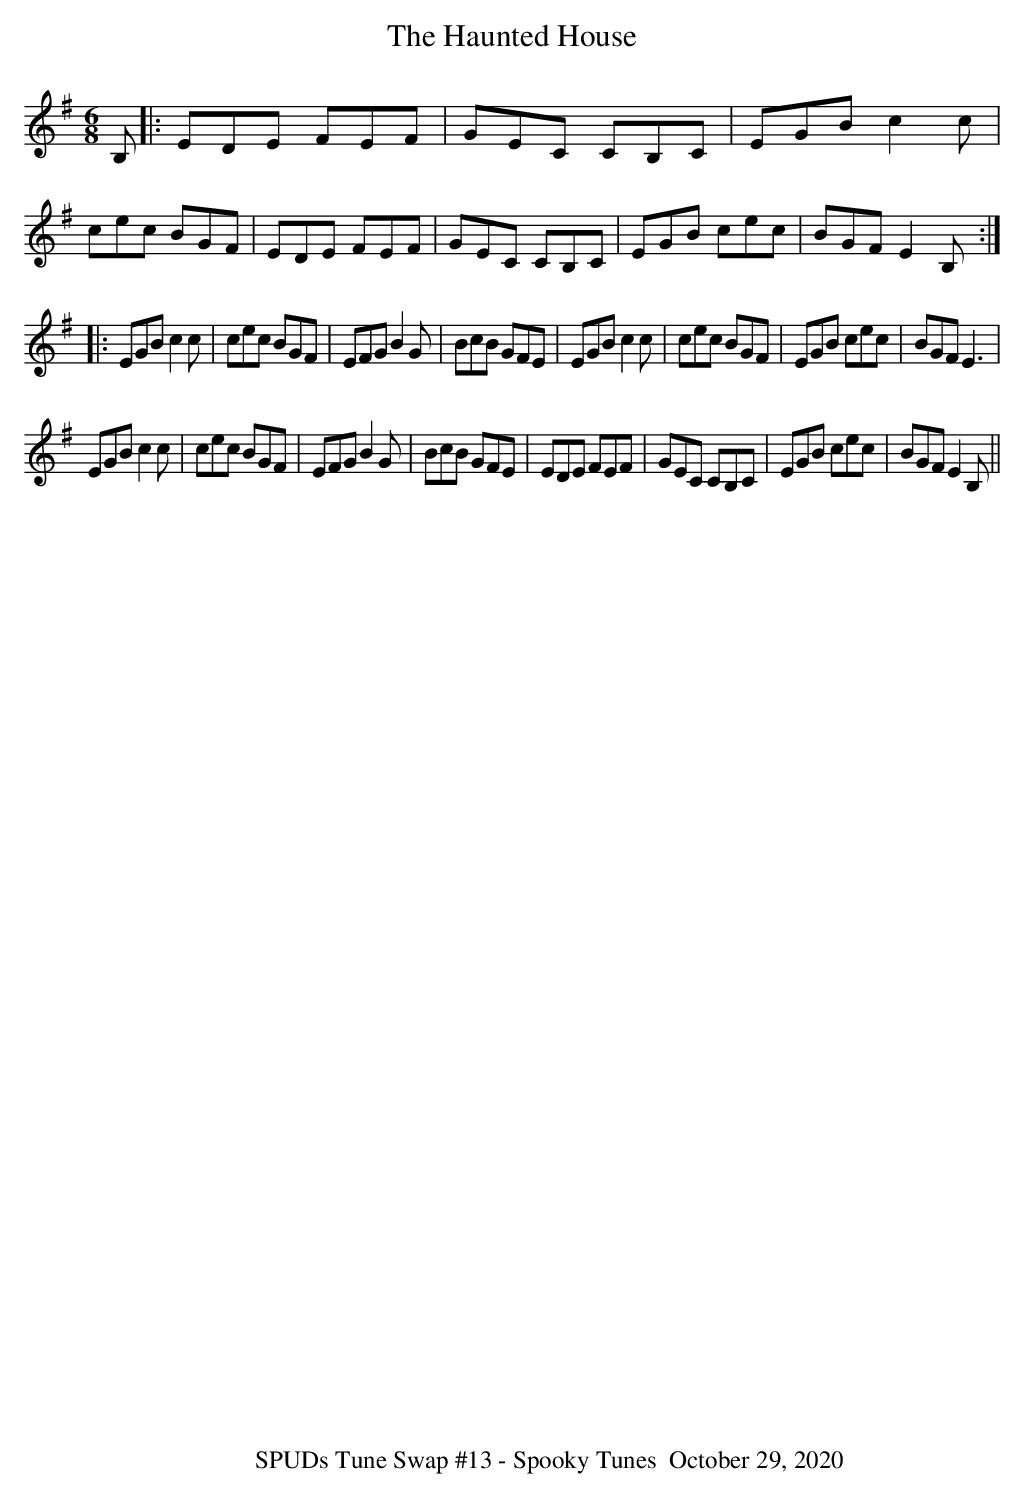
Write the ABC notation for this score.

X:1
T:The Haunted House
M:6/8
L:1/8
K:Em
B,|: EDE FEF|GEC CB,C|EGB c2 c|cec BGF|\
EDE FEF|GEC CB,C|EGB cec|BGF E2 B,:|
|:EGB c2 c|cec BGF|EFG B2 G|BcB GFE|\
EGB c2 c|cec BGF|EGB cec|BGF E3|
EGB c2 c|cec BGF|EFG B2 G|BcB GFE|\
EDE FEF|GEC CB,C|EGB cec|BGF E2 B,||
